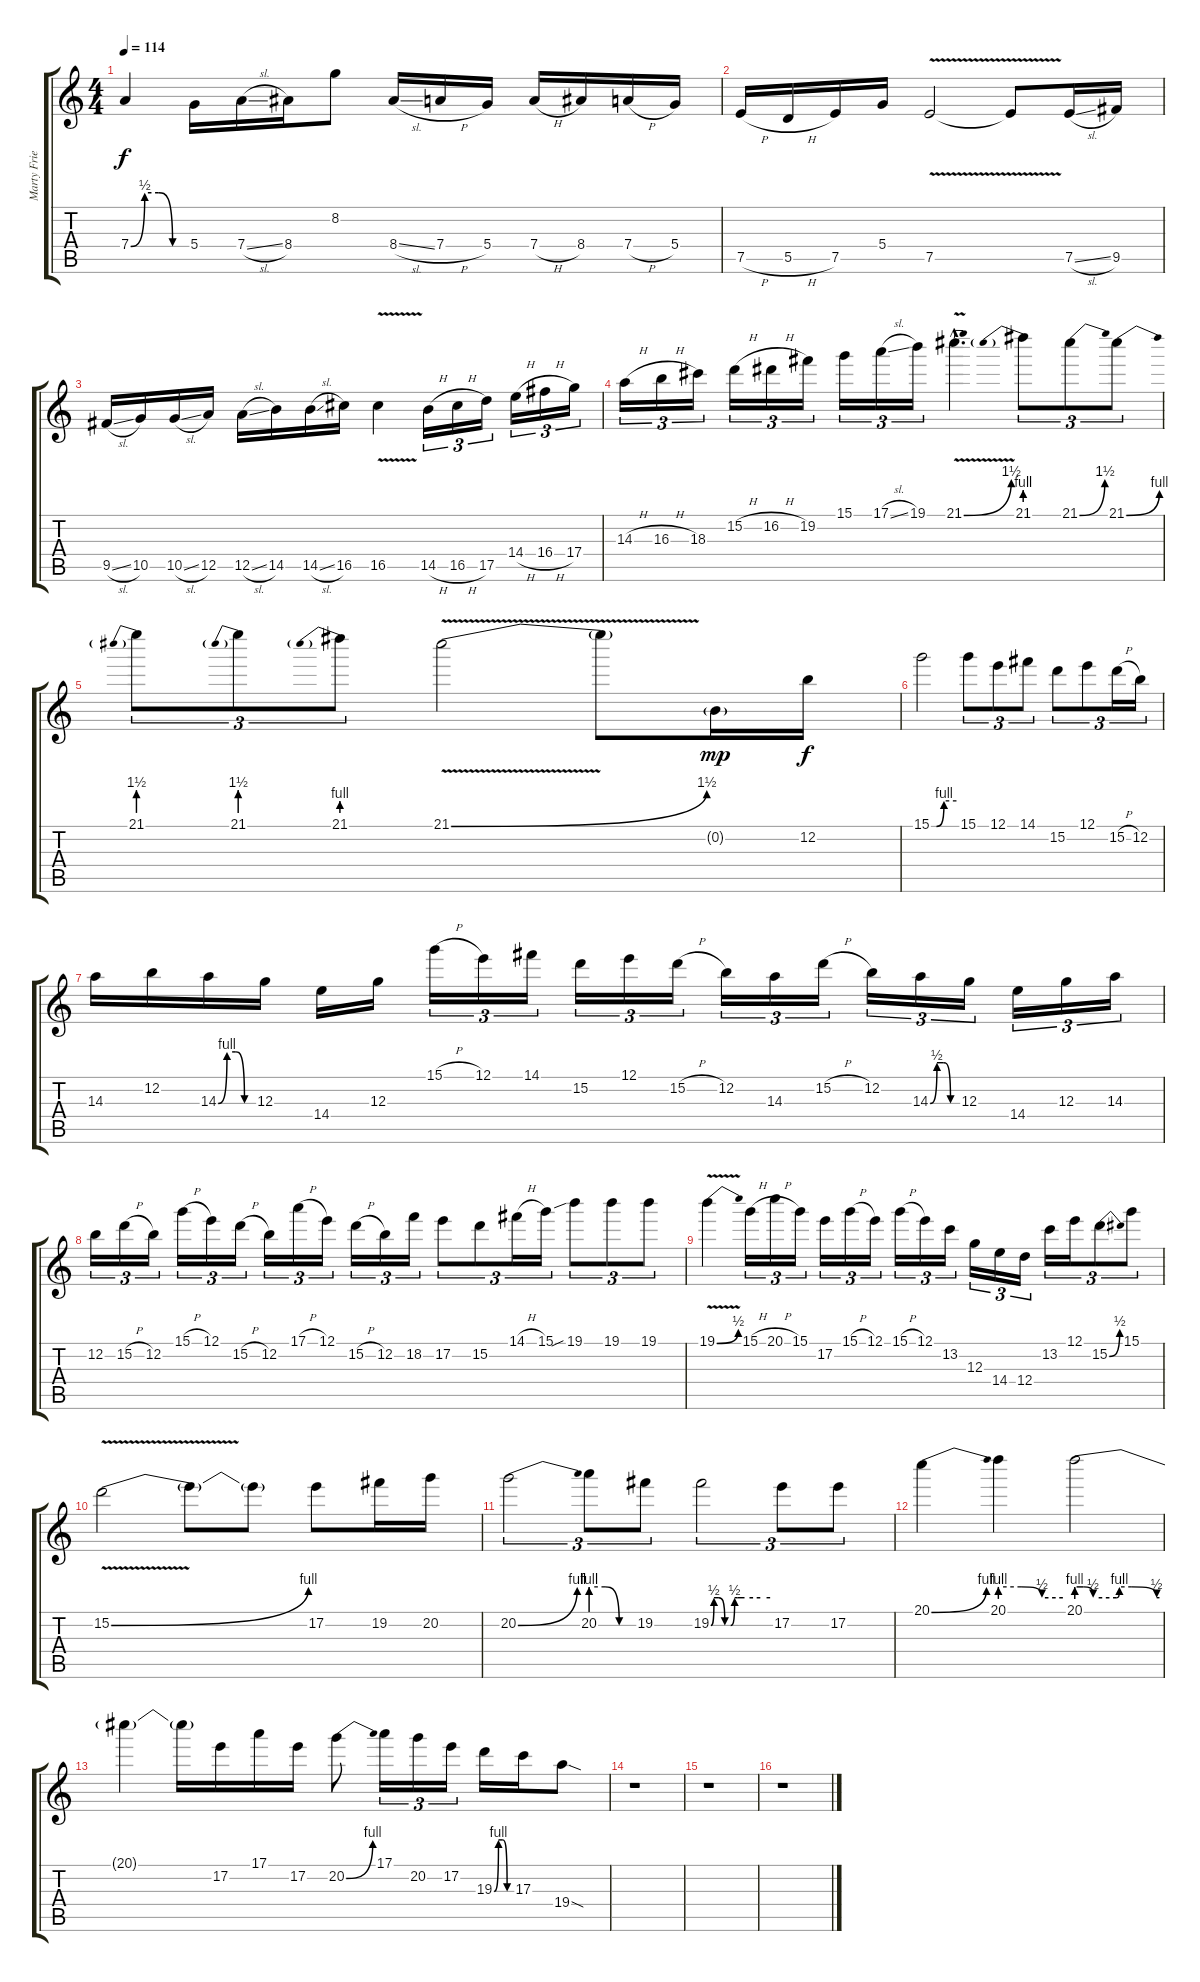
\track ("Marty Friedman Solo" "Marty Frie") {instrument distortionguitar}
\staff {score tabs}
\tuning (E4 B3 G3 D3 A2 E2) {hide}
\ts (4 4)
\tempo 114
\clef g2
\ks c
7.4{be (custom 0 0 15 2 30 2 45 0 60 0)}.4{dy f} 5.4.16 7.4{sl}.16 8.4.16 8.2.8 8.4{sl}.16 7.4{h}.16 5.4.16 7.4{h}.16 8.4.16 7.4{h}.16 5.4.16 |
7.5{h}.16 5.5{h}.16 7.5.16 5.4.16 7.5{v}.2 7.5{t}.8 7.5{sl}.16 9.5.16 |
9.5{sl}.16 10.5.16 10.5{sl}.16 12.5.16 12.5{sl}.16 14.5.16 14.5{sl}.16 16.5.16 16.5{v}.4 14.5{h}.16{tu (3 2)} 16.5{h}.16{tu (3 2)} 17.5.16{tu (3 2)} 14.4{h}.16{tu (3 2)} 16.4{h}.16{tu (3 2)} 17.4.16{tu (3 2)} |
14.3{h}.16{tu (3 2)} 16.3{h}.16{tu (3 2)} 18.3.16{tu (3 2)} 15.2{h}.16{tu (3 2)} 16.2{h}.16{tu (3 2)} 19.2.16{tu (3 2)} 15.1.16{tu (3 2)} 17.1{sl}.16{tu (3 2)} 19.1.16{tu (3 2)} 21.1{be (bend 0 0 60 6) v hac}.4{d} 21.1{be (prebend 0 4 60 4)}.8{tu (3 2)} 21.1{be (bend 0 0 60 6)}.8{tu (3 2)} 21.1{be (bend 0 0 60 4)}.8{tu (3 2)} |
21.1{be (prebend 0 6 60 6)}.8{tu (3 2)} 21.1{be (prebend 0 6 60 6)}.8{tu (3 2)} 21.1{be (prebend 0 4 60 4)}.8{tu (3 2)} 21.1{be (bend 0 0 60 6) v}.2 21.1{t}.8 0.2{g}.16{dy mp} 12.2.16{dy f} |
15.1{be (custom 0 0 12 0 30 4 60 4)}.2 15.1.8{tu (3 2)} 12.1.8{tu (3 2)} 14.1.8{tu (3 2)} 15.2.8{tu (3 2)} 12.1.8{tu (3 2)} 15.2{h}.16{tu (3 2)} 12.2.16{tu (3 2)} |
14.3.16 12.2.16 14.3{be (custom 0 0 15 4 30 4 45 0 60 0)}.16 12.3.16 14.4.16 12.3.16 15.1{h}.16{tu (3 2)} 12.1.16{tu (3 2)} 14.1.16{tu (3 2)} 15.2.16{tu (3 2)} 12.1.16{tu (3 2)} 15.2{h}.16{tu (3 2)} 12.2.16{tu (3 2)} 14.3.16{tu (3 2)} 15.2{h}.16{tu (3 2)} 12.2.16{tu (3 2)} 14.3{be (custom 0 0 15 2 30 2 45 0 60 0)}.16{tu (3 2)} 12.3.16{tu (3 2)} 14.4.16{tu (3 2)} 12.3.16{tu (3 2)} 14.3.16{tu (3 2)} |
12.2.16{tu (3 2)} 15.2{h}.16{tu (3 2)} 12.2.16{tu (3 2)} 15.1{h}.16{tu (3 2)} 12.1.16{tu (3 2)} 15.2{h}.16{tu (3 2)} 12.2.16{tu (3 2)} 17.1{h}.16{tu (3 2)} 12.1.16{tu (3 2)} 15.2{h}.16{tu (3 2)} 12.2.16{tu (3 2)} 18.2.16{tu (3 2)} 17.2.8{tu (3 2)} 15.2.8{tu (3 2)} 14.1{h}.16{tu (3 2)} 15.1.16{tu (3 2)} 19.1{sib}.8{tu (3 2)} 19.1.8{tu (3 2)} 19.1.8{tu (3 2)} |
19.1{be (bend 0 0 60 2) v}.4 15.1{h}.16{tu (3 2)} 20.1{h}.16{tu (3 2)} 15.1.16{tu (3 2)} 17.2.16{tu (3 2)} 15.1{h}.16{tu (3 2)} 12.1.16{tu (3 2)} 15.1{h}.16{tu (3 2)} 12.1.16{tu (3 2)} 13.2.16{tu (3 2)} 12.3.16{tu (3 2)} 14.4.16{tu (3 2)} 12.4.16{tu (3 2)} 13.2.16{tu (3 2)} 12.1.16{tu (3 2)} 15.2{be (bend 0 0 60 2)}.8{tu (3 2)} 15.1.8{tu (3 2)} |
15.2{be (bend 0 0 60 4) v}.2 15.2{t}.8 15.2{t}.8 17.2.8 19.2.16 20.2.16 |
20.2{be (bend 0 0 60 4)}.2{tu (3 2)} 20.2{be (custom 0 4 20 4 40 0 60 0)}.8{tu (3 2)} 19.2.8{tu (3 2)} 19.2{be (custom 0 0 3 2 8 2 14 0 20 0 24 2 27 2 34 2 50 2 60 2)}.2{tu (3 2)} 17.2.8{tu (3 2)} 17.2.8{tu (3 2)} |
20.1{be (bend 0 0 60 4)}.4 20.1{be (custom 0 4 20 4 40 2 60 2)}.4 20.1{be (custom 0 4 5 4 12 2 29 2 31 4 40 4 58 2 60 2)}.2 |
20.1{t}.4 20.1{t}.16 17.2.16 17.1.16 17.2.16 20.2{be (bend 0 0 60 4)}.8 17.1.16{tu (3 2)} 20.2.16{tu (3 2)} 17.2.16{tu (3 2)} 19.3{be (custom 0 0 15 4 30 4 45 0 60 0)}.16 17.3.16 19.4{sod}.8 |
r.1 |
r.1 |
r.1
